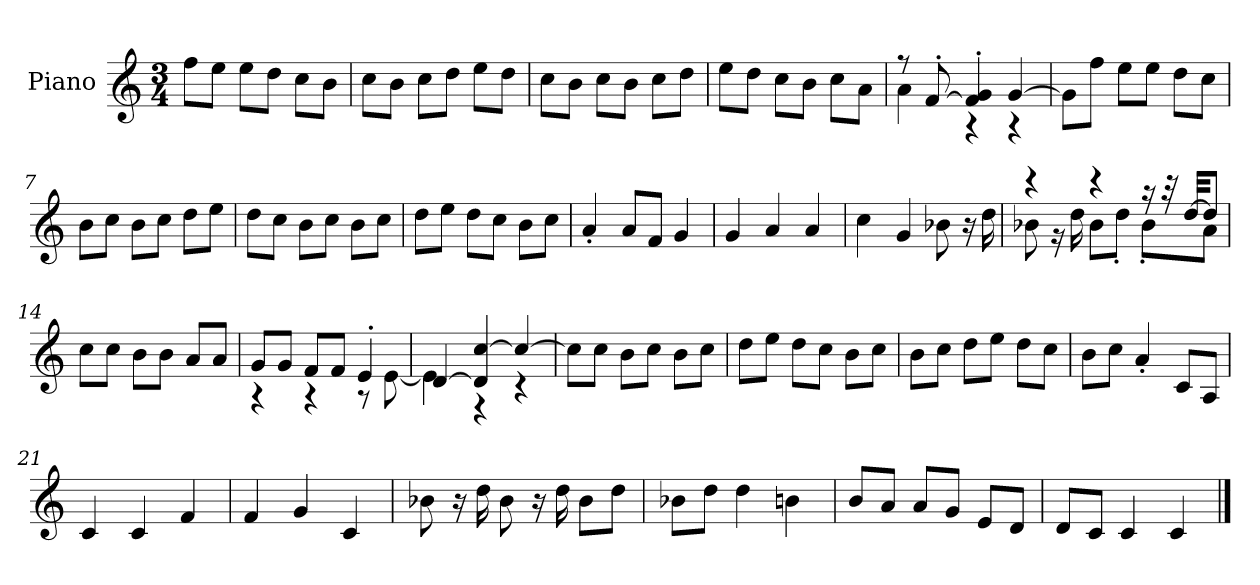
**kern
*part1
*staff1
*I"Piano
*I'P-no
*clefG2
*k[]
*M3/4
*MM180
=1
8ff\L
8ee\J
8ee\L
8dd\J
8cc\L
8b\J
=2
8cc\L
8b\J
8cc\L
8dd\J
8ee\L
8dd\J
=3
8cc\L
8b\J
8cc\L
8b\J
8cc\L
8dd\J
=4
8ee\L
8dd\J
8cc\L
8b\J
8cc\L
8a\J
=5
*^
8r	4a\
[8f'/	.
4f/]' 4g/'	4r
[4g/	4r
*v	*v
=6
8g\L]
8ff\J
8ee\L
8ee\J
8dd\L
8cc\J
!!LO:LB:g=z
=7
8b\L
8cc\J
8b\L
8cc\J
8dd\L
8ee\J
=8
8dd\L
8cc\J
8b\L
8cc\J
8b\L
8cc\J
=9
8dd\L
8ee\J
8dd\L
8cc\J
8b\L
8cc\J
=10
4a'/
8a/L
8f/J
4g/
=11
4g/
4a/
4a/
=12
4cc\
4g/
8b-X\
16r
16dd\
=13
*^
4r	8b-X\
.	16r
.	16dd\
4r	8b-\L
.	8dd'\J
16r	8b-'\L
32r	.
[32dd/KKL	.
8dd/J]	8a\J
*v	*v
!!LO:LB:g=z
=14
8cc\L
8cc\J
8b\L
8b\J
8a/L
8a/J
=15
*^
8g/L	4r
8g/J	.
8f/L	4r
8f/J	.
4e'/	8r
.	[8e\
=16	=16
[4d/	4e\]
4d/] [4cc/	4r
4cc/_	4r
*v	*v
=17
8cc\L]
8cc\J
8b\L
8cc\J
8b\L
8cc\J
=18
8dd\L
8ee\J
8dd\L
8cc\J
8b\L
8cc\J
=19
8b\L
8cc\J
8dd\L
8ee\J
8dd\L
8cc\J
=20
8b\L
8cc\J
4a'/
8c/L
8A/J
!!LO:LB:g=z
=21
4c/
4c/
4f/
=22
4f/
4g/
4c/
=23
8b-X\
16r
16dd\
8b-\
16r
16dd\
8b-\L
8dd\J
=24
8b-X\L
8dd\J
4dd\
4bn\
=25
8b/L
8a/J
8a/L
8g/J
8e/L
8d/J
=26
8d/L
8c/J
4c/
4c/
==
*-
